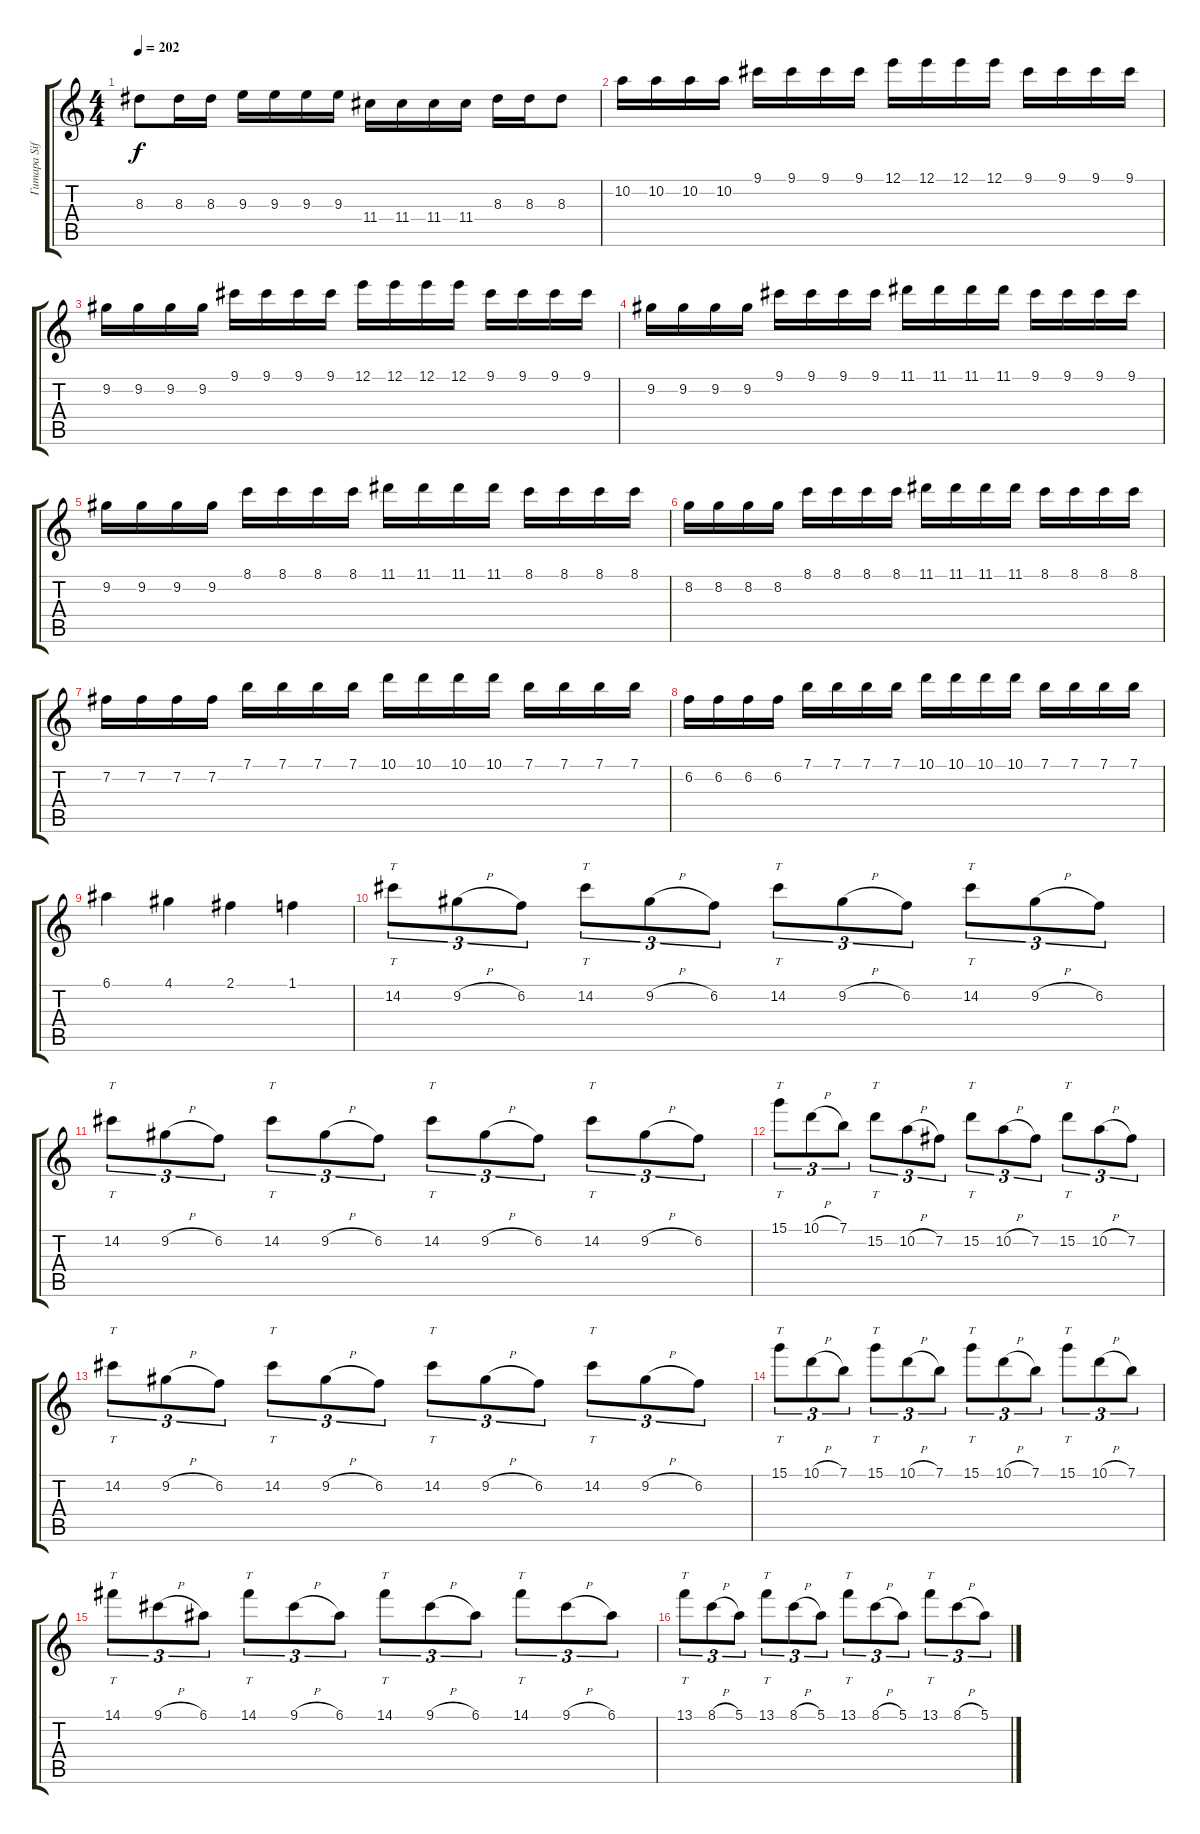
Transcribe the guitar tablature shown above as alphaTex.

\track ("Гитара Sifringer" "Гитара Sif") {instrument overdrivenguitar}
\staff {score tabs}
\tuning (E4 B3 G3 D3 A2 E2) {hide}
\ts (4 4)
\tempo 202
\clef g2
\ks c
8.3.8{dy f} 8.3.16 8.3.16 9.3.16 9.3.16 9.3.16 9.3.16 11.4.16 11.4.16 11.4.16 11.4.16 8.3.16 8.3.16 8.3.8 |
10.2.16 10.2.16 10.2.16 10.2.16 9.1.16 9.1.16 9.1.16 9.1.16 12.1.16 12.1.16 12.1.16 12.1.16 9.1.16 9.1.16 9.1.16 9.1.16 |
9.2.16 9.2.16 9.2.16 9.2.16 9.1.16 9.1.16 9.1.16 9.1.16 12.1.16 12.1.16 12.1.16 12.1.16 9.1.16 9.1.16 9.1.16 9.1.16 |
9.2.16 9.2.16 9.2.16 9.2.16 9.1.16 9.1.16 9.1.16 9.1.16 11.1.16 11.1.16 11.1.16 11.1.16 9.1.16 9.1.16 9.1.16 9.1.16 |
9.2.16 9.2.16 9.2.16 9.2.16 8.1.16 8.1.16 8.1.16 8.1.16 11.1.16 11.1.16 11.1.16 11.1.16 8.1.16 8.1.16 8.1.16 8.1.16 |
8.2.16 8.2.16 8.2.16 8.2.16 8.1.16 8.1.16 8.1.16 8.1.16 11.1.16 11.1.16 11.1.16 11.1.16 8.1.16 8.1.16 8.1.16 8.1.16 |
7.2.16 7.2.16 7.2.16 7.2.16 7.1.16 7.1.16 7.1.16 7.1.16 10.1.16 10.1.16 10.1.16 10.1.16 7.1.16 7.1.16 7.1.16 7.1.16 |
6.2.16 6.2.16 6.2.16 6.2.16 7.1.16 7.1.16 7.1.16 7.1.16 10.1.16 10.1.16 10.1.16 10.1.16 7.1.16 7.1.16 7.1.16 7.1.16 |
6.1.4 4.1.4 2.1.4 1.1.4 |
14.2.8{tt tu (3 2)} 9.2{h}.8{tu (3 2)} 6.2.8{tu (3 2)} 14.2.8{tt tu (3 2)} 9.2{h}.8{tu (3 2)} 6.2.8{tu (3 2)} 14.2.8{tt tu (3 2)} 9.2{h}.8{tu (3 2)} 6.2.8{tu (3 2)} 14.2.8{tt tu (3 2)} 9.2{h}.8{tu (3 2)} 6.2.8{tu (3 2)} |
14.2.8{tt tu (3 2)} 9.2{h}.8{tu (3 2)} 6.2.8{tu (3 2)} 14.2.8{tt tu (3 2)} 9.2{h}.8{tu (3 2)} 6.2.8{tu (3 2)} 14.2.8{tt tu (3 2)} 9.2{h}.8{tu (3 2)} 6.2.8{tu (3 2)} 14.2.8{tt tu (3 2)} 9.2{h}.8{tu (3 2)} 6.2.8{tu (3 2)} |
15.1.8{tt tu (3 2)} 10.1{h}.8{tu (3 2)} 7.1.8{tu (3 2)} 15.2.8{tt tu (3 2)} 10.2{h}.8{tu (3 2)} 7.2.8{tu (3 2)} 15.2.8{tt tu (3 2)} 10.2{h}.8{tu (3 2)} 7.2.8{tu (3 2)} 15.2.8{tt tu (3 2)} 10.2{h}.8{tu (3 2)} 7.2.8{tu (3 2)} |
14.2.8{tt tu (3 2)} 9.2{h}.8{tu (3 2)} 6.2.8{tu (3 2)} 14.2.8{tt tu (3 2)} 9.2{h}.8{tu (3 2)} 6.2.8{tu (3 2)} 14.2.8{tt tu (3 2)} 9.2{h}.8{tu (3 2)} 6.2.8{tu (3 2)} 14.2.8{tt tu (3 2)} 9.2{h}.8{tu (3 2)} 6.2.8{tu (3 2)} |
15.1.8{tt tu (3 2)} 10.1{h}.8{tu (3 2)} 7.1.8{tu (3 2)} 15.1.8{tt tu (3 2)} 10.1{h}.8{tu (3 2)} 7.1.8{tu (3 2)} 15.1.8{tt tu (3 2)} 10.1{h}.8{tu (3 2)} 7.1.8{tu (3 2)} 15.1.8{tt tu (3 2)} 10.1{h}.8{tu (3 2)} 7.1.8{tu (3 2)} |
14.1.8{tt tu (3 2)} 9.1{h}.8{tu (3 2)} 6.1.8{tu (3 2)} 14.1.8{tt tu (3 2)} 9.1{h}.8{tu (3 2)} 6.1.8{tu (3 2)} 14.1.8{tt tu (3 2)} 9.1{h}.8{tu (3 2)} 6.1.8{tu (3 2)} 14.1.8{tt tu (3 2)} 9.1{h}.8{tu (3 2)} 6.1.8{tu (3 2)} |
13.1.8{tt tu (3 2)} 8.1{h}.8{tu (3 2)} 5.1.8{tu (3 2)} 13.1.8{tt tu (3 2)} 8.1{h}.8{tu (3 2)} 5.1.8{tu (3 2)} 13.1.8{tt tu (3 2)} 8.1{h}.8{tu (3 2)} 5.1.8{tu (3 2)} 13.1.8{tt tu (3 2)} 8.1{h}.8{tu (3 2)} 5.1.8{tu (3 2)}
